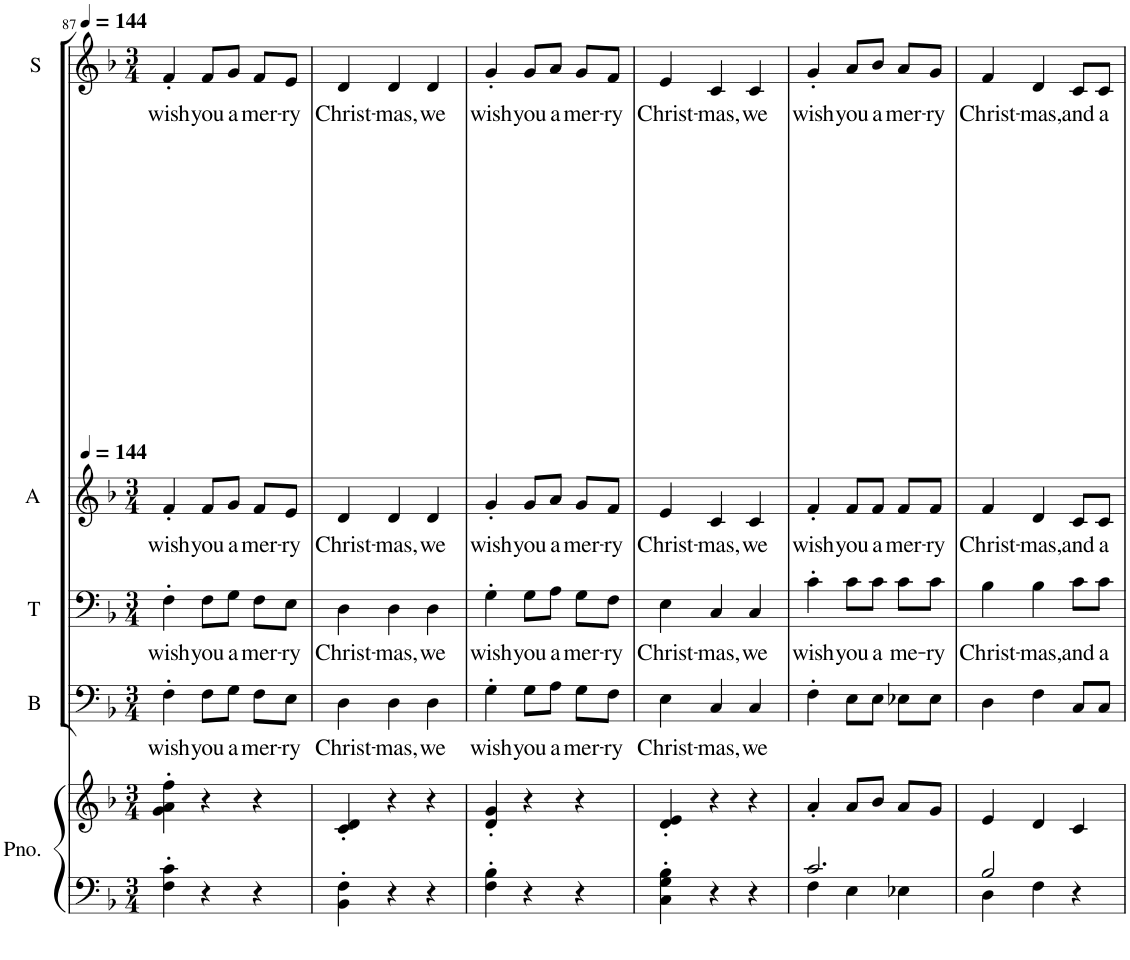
**kern	**kern	**kern	**text	**kern	**text	**kern	**text	**kern	**text
*part5	*part5	*part4	*part4	*part3	*part3	*part2	*part2	*part1	*part1
*staff6	*staff5	*staff4	*staff4	*staff3	*staff3	*staff2	*staff2	*staff1	*staff1
*I"Piano	*	*I"Bass	*	*I"Tenor	*	*I"Alto	*	*I"Soprano	*
*I'Pno.	*	*I'B	*	*I'T	*	*I'A	*	*I'S	*
!!LO:PB:g=z
*clefF4	*clefG2	*clefF4	*	*clefF4	*	*clefG2	*	*clefG2	*
*k[b-]	*k[b-]	*k[b-]	*	*k[b-]	*	*k[b-]	*	*k[b-]	*
*M3/4	*M3/4	*M3/4	*	*M3/4	*	*M3/4	*	*M3/4	*
*MM144	*MM144	*MM144	*	*MM144	*	*MM144	*	*MM144	*
=87	=87	=87	=87	=87	=87	=87	=87	=87	=87
!	!	!	!LO:LY:b	!	!LO:LY:b	!	!LO:LY:b	!	!LO:LY:b
4F\' 4c\'	4g\' 4a\' 4ff\'	4F'\	wish	4F'\	wish	4f'/	wish	4f'/	wish
!	!	!	!LO:LY:b	!	!LO:LY:b	!	!LO:LY:b	!	!LO:LY:b
4r	4r	8F\L	you	8F\L	you	8f/L	you	8f/L	you
!	!	!	!LO:LY:b	!	!LO:LY:b	!	!LO:LY:b	!	!LO:LY:b
.	.	8G\J	a	8G\J	a	8g/J	a	8g/J	a
!	!	!	!LO:LY:b	!	!LO:LY:b	!	!LO:LY:b	!	!LO:LY:b
4r	4r	8F\L	mer-	8F\L	mer-	8f/L	mer-	8f/L	mer-
!	!	!	!LO:LY:b	!	!LO:LY:b	!	!LO:LY:b	!	!LO:LY:b
.	.	8E\J	-ry	8E\J	-ry	8e/J	-ry	8e/J	-ry
=88	=88	=88	=88	=88	=88	=88	=88	=88	=88
!	!	!	!LO:LY:b	!	!LO:LY:b	!	!LO:LY:b	!	!LO:LY:b
4BB-\' 4F\'	4c/' 4d/'	4D\	Christ-	4D\	Christ-	4d/	Christ-	4d/	Christ-
!	!	!	!LO:LY:b	!	!LO:LY:b	!	!LO:LY:b	!	!LO:LY:b
4r	4r	4D\	-mas,	4D\	-mas,	4d/	-mas,	4d/	-mas,
!	!	!	!LO:LY:b	!	!LO:LY:b	!	!LO:LY:b	!	!LO:LY:b
4r	4r	4D\	we	4D\	we	4d/	we	4d/	we
=89	=89	=89	=89	=89	=89	=89	=89	=89	=89
!	!	!	!LO:LY:b	!	!LO:LY:b	!	!LO:LY:b	!	!LO:LY:b
4F\' 4B-\'	4d/' 4g/'	4G'\	wish	4G'\	wish	4g'/	wish	4g'/	wish
!	!	!	!LO:LY:b	!	!LO:LY:b	!	!LO:LY:b	!	!LO:LY:b
4r	4r	8G\L	you	8G\L	you	8g/L	you	8g/L	you
!	!	!	!LO:LY:b	!	!LO:LY:b	!	!LO:LY:b	!	!LO:LY:b
.	.	8A\J	a	8A\J	a	8a/J	a	8a/J	a
!	!	!	!LO:LY:b	!	!LO:LY:b	!	!LO:LY:b	!	!LO:LY:b
4r	4r	8G\L	mer-	8G\L	mer-	8g/L	mer-	8g/L	mer-
!	!	!	!LO:LY:b	!	!LO:LY:b	!	!LO:LY:b	!	!LO:LY:b
.	.	8F\J	-ry	8F\J	-ry	8f/J	-ry	8f/J	-ry
=90	=90	=90	=90	=90	=90	=90	=90	=90	=90
!	!	!	!LO:LY:b	!	!LO:LY:b	!	!LO:LY:b	!	!LO:LY:b
4C\' 4G\' 4B-\'	4d/' 4e/'	4E\	Christ-	4E\	Christ-	4e/	Christ-	4e/	Christ-
!	!	!	!LO:LY:b	!	!LO:LY:b	!	!LO:LY:b	!	!LO:LY:b
4r	4r	4C/	-mas,	4C/	-mas,	4c/	-mas,	4c/	-mas,
!	!	!	!LO:LY:b	!	!LO:LY:b	!	!LO:LY:b	!	!LO:LY:b
4r	4r	4C/	we	4C/	we	4c/	we	4c/	we
=91	=91	=91	=91	=91	=91	=91	=91	=91	=91
*^	*	*	*	*	*	*	*	*	*
!	!	!	!	!	!	!LO:LY:b	!	!LO:LY:b	!	!LO:LY:b
2.c/	4F\	4a'/	4F'\	.	4c'\	wish	4f'/	wish	4g'/	wish
!	!	!	!	!	!	!LO:LY:b	!	!LO:LY:b	!	!LO:LY:b
.	4E\	8a/L	8E\L	.	8c\L	you	8f/L	you	8a/L	you
!	!	!	!	!	!	!LO:LY:b	!	!LO:LY:b	!	!LO:LY:b
.	.	8b-/J	8E\J	.	8c\J	a	8f/J	a	8b-/J	a
!	!	!	!	!	!	!LO:LY:b	!	!LO:LY:b	!	!LO:LY:b
.	4E-X\	8a/L	8E-X\L	.	8c\L	me-	8f/L	mer-	8a/L	mer-
!	!	!	!	!	!	!LO:LY:b	!	!LO:LY:b	!	!LO:LY:b
.	.	8g/J	8E-\J	.	8c\J	-ry	8f/J	-ry	8g/J	-ry
=92	=92	=92	=92	=92	=92	=92	=92	=92	=92	=92
!	!	!	!	!	!	!LO:LY:b	!	!LO:LY:b	!	!LO:LY:b
2B-/	4D\	4e/	4D\	.	4B-\	Christ-	4f/	Christ-	4f/	Christ-
!	!	!	!	!	!	!LO:LY:b	!	!LO:LY:b	!	!LO:LY:b
.	4F\	4d/	4F\	.	4B-\	-mas,	4d/	-mas,	4d/	-mas,
!	!	!	!	!	!	!LO:LY:b	!	!LO:LY:b	!	!LO:LY:b
4r	4ryy	4c/	8C/L	.	8c\L	and	8c/L	and	8c/L	and
!	!	!	!	!	!	!LO:LY:b	!	!LO:LY:b	!	!LO:LY:b
.	.	.	8C/J	.	8c\J	a	8c/J	a	8c/J	a
*v	*v	*	*	*	*	*	*	*	*	*
=	=	=	=	=	=	=	=	=	=
*-	*-	*-	*-	*-	*-	*-	*-	*-	*-
